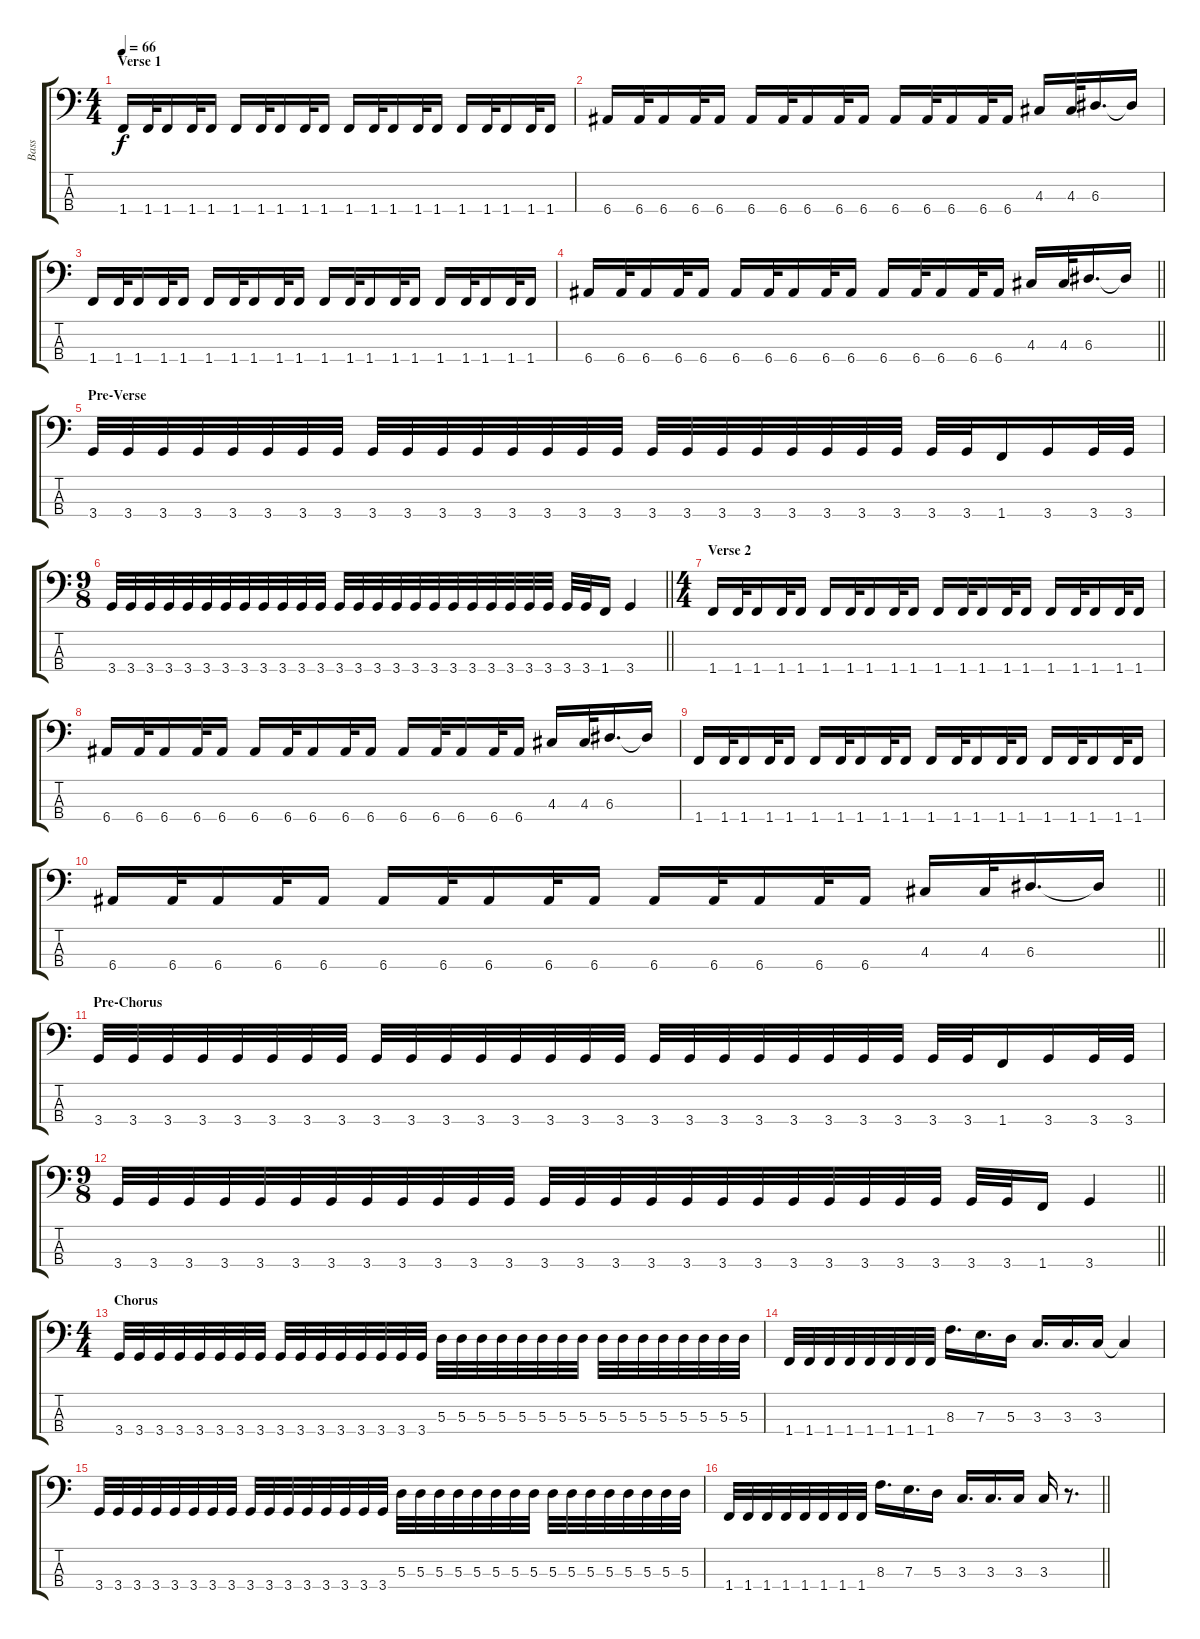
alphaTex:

\track ("Bass" "Bass") {instrument electricbassfinger}
\staff {score tabs}
\tuning (G2 D2 A1 E1) {hide}
\ts (4 4)
\section ("" "Verse 1")
\tempo 66
\clef f4
\ks c
1.4.16{dy f} 1.4.32 1.4.16 1.4.32 1.4.16 1.4.16 1.4.32 1.4.16 1.4.32 1.4.16 1.4.16 1.4.32 1.4.16 1.4.32 1.4.16 1.4.16 1.4.32 1.4.16 1.4.32 1.4.16 |
6.4.16 6.4.32 6.4.16 6.4.32 6.4.16 6.4.16 6.4.32 6.4.16 6.4.32 6.4.16 6.4.16 6.4.32 6.4.16 6.4.32 6.4.16 4.3.16 4.3.32 6.3.16{d} 6.3{t}.16 |
1.4.16 1.4.32 1.4.16 1.4.32 1.4.16 1.4.16 1.4.32 1.4.16 1.4.32 1.4.16 1.4.16 1.4.32 1.4.16 1.4.32 1.4.16 1.4.16 1.4.32 1.4.16 1.4.32 1.4.16 |
\barLineRight lightlight
6.4.16 6.4.32 6.4.16 6.4.32 6.4.16 6.4.16 6.4.32 6.4.16 6.4.32 6.4.16 6.4.16 6.4.32 6.4.16 6.4.32 6.4.16 4.3.16 4.3.32 6.3.16{d} 6.3{t}.16 |
\section ("" "Pre-Verse")
3.4.32 3.4.32 3.4.32 3.4.32 3.4.32 3.4.32 3.4.32 3.4.32 3.4.32 3.4.32 3.4.32 3.4.32 3.4.32 3.4.32 3.4.32 3.4.32 3.4.32 3.4.32 3.4.32 3.4.32 3.4.32 3.4.32 3.4.32 3.4.32 3.4.32 3.4.32 1.4.16 3.4.16 3.4.32 3.4.32 |
\ts (9 8)
\barLineRight lightlight
3.4.32 3.4.32 3.4.32 3.4.32 3.4.32 3.4.32 3.4.32 3.4.32 3.4.32 3.4.32 3.4.32 3.4.32 3.4.32 3.4.32 3.4.32 3.4.32 3.4.32 3.4.32 3.4.32 3.4.32 3.4.32 3.4.32 3.4.32 3.4.32 3.4.32 3.4.32 1.4.16 3.4.4 |
\ts (4 4)
\section ("" "Verse 2")
1.4.16 1.4.32 1.4.16 1.4.32 1.4.16 1.4.16 1.4.32 1.4.16 1.4.32 1.4.16 1.4.16 1.4.32 1.4.16 1.4.32 1.4.16 1.4.16 1.4.32 1.4.16 1.4.32 1.4.16 |
6.4.16 6.4.32 6.4.16 6.4.32 6.4.16 6.4.16 6.4.32 6.4.16 6.4.32 6.4.16 6.4.16 6.4.32 6.4.16 6.4.32 6.4.16 4.3.16 4.3.32 6.3.16{d} 6.3{t}.16 |
1.4.16 1.4.32 1.4.16 1.4.32 1.4.16 1.4.16 1.4.32 1.4.16 1.4.32 1.4.16 1.4.16 1.4.32 1.4.16 1.4.32 1.4.16 1.4.16 1.4.32 1.4.16 1.4.32 1.4.16 |
\barLineRight lightlight
6.4.16 6.4.32 6.4.16 6.4.32 6.4.16 6.4.16 6.4.32 6.4.16 6.4.32 6.4.16 6.4.16 6.4.32 6.4.16 6.4.32 6.4.16 4.3.16 4.3.32 6.3.16{d} 6.3{t}.16 |
\section ("" "Pre-Chorus")
3.4.32 3.4.32 3.4.32 3.4.32 3.4.32 3.4.32 3.4.32 3.4.32 3.4.32 3.4.32 3.4.32 3.4.32 3.4.32 3.4.32 3.4.32 3.4.32 3.4.32 3.4.32 3.4.32 3.4.32 3.4.32 3.4.32 3.4.32 3.4.32 3.4.32 3.4.32 1.4.16 3.4.16 3.4.32 3.4.32 |
\ts (9 8)
\barLineRight lightlight
3.4.32 3.4.32 3.4.32 3.4.32 3.4.32 3.4.32 3.4.32 3.4.32 3.4.32 3.4.32 3.4.32 3.4.32 3.4.32 3.4.32 3.4.32 3.4.32 3.4.32 3.4.32 3.4.32 3.4.32 3.4.32 3.4.32 3.4.32 3.4.32 3.4.32 3.4.32 1.4.16 3.4.4 |
\ts (4 4)
\section ("" "Chorus")
3.4.32 3.4.32 3.4.32 3.4.32 3.4.32 3.4.32 3.4.32 3.4.32 3.4.32 3.4.32 3.4.32 3.4.32 3.4.32 3.4.32 3.4.32 3.4.32 5.3.32 5.3.32 5.3.32 5.3.32 5.3.32 5.3.32 5.3.32 5.3.32 5.3.32 5.3.32 5.3.32 5.3.32 5.3.32 5.3.32 5.3.32 5.3.32 |
1.4.32 1.4.32 1.4.32 1.4.32 1.4.32 1.4.32 1.4.32 1.4.32 8.3.16{d} 7.3.16{d} 5.3.16 3.3.16{d} 3.3.16{d} 3.3.16 3.3{t}.4 |
3.4.32 3.4.32 3.4.32 3.4.32 3.4.32 3.4.32 3.4.32 3.4.32 3.4.32 3.4.32 3.4.32 3.4.32 3.4.32 3.4.32 3.4.32 3.4.32 5.3.32 5.3.32 5.3.32 5.3.32 5.3.32 5.3.32 5.3.32 5.3.32 5.3.32 5.3.32 5.3.32 5.3.32 5.3.32 5.3.32 5.3.32 5.3.32 |
\barLineRight lightlight
1.4.32 1.4.32 1.4.32 1.4.32 1.4.32 1.4.32 1.4.32 1.4.32 8.3.16{d} 7.3.16{d} 5.3.16 3.3.16{d} 3.3.16{d} 3.3.16 3.3.16 r.8{d}
